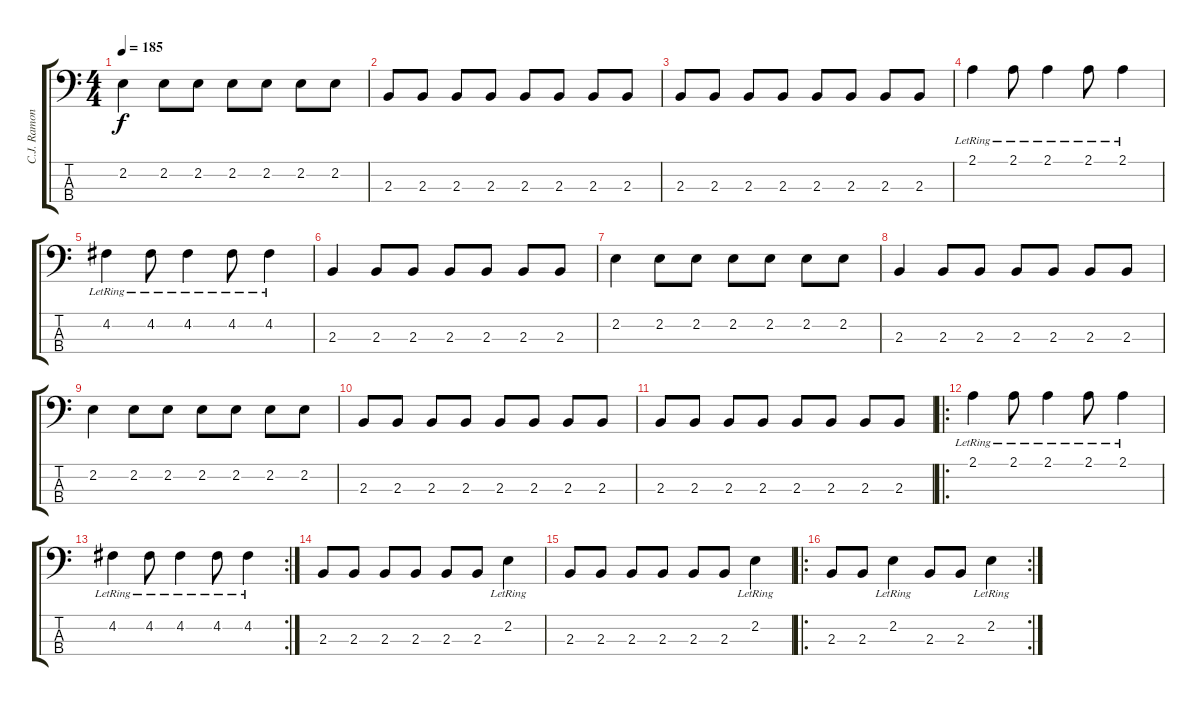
\track ("C.J. Ramone" "C.J. Ramon") {instrument electricbasspick}
\staff {score tabs}
\tuning (G2 D2 A1 E1) {hide}
\ts (4 4)
\tempo 185
\clef f4
\ks c
2.2.4{dy f} 2.2.8 2.2.8 2.2.8 2.2.8 2.2.8 2.2.8 |
2.3.8 2.3.8 2.3.8 2.3.8 2.3.8 2.3.8 2.3.8 2.3.8 |
2.3.8 2.3.8 2.3.8 2.3.8 2.3.8 2.3.8 2.3.8 2.3.8 |
2.1{lr}.4 2.1{lr}.8 2.1{lr}.4 2.1{lr}.8 2.1{lr}.4 |
4.2{lr}.4 4.2{lr}.8 4.2{lr}.4 4.2{lr}.8 4.2{lr}.4 |
2.3.4 2.3.8 2.3.8 2.3.8 2.3.8 2.3.8 2.3.8 |
2.2.4 2.2.8 2.2.8 2.2.8 2.2.8 2.2.8 2.2.8 |
2.3.4 2.3.8 2.3.8 2.3.8 2.3.8 2.3.8 2.3.8 |
2.2.4 2.2.8 2.2.8 2.2.8 2.2.8 2.2.8 2.2.8 |
2.3.8 2.3.8 2.3.8 2.3.8 2.3.8 2.3.8 2.3.8 2.3.8 |
2.3.8 2.3.8 2.3.8 2.3.8 2.3.8 2.3.8 2.3.8 2.3.8 |
\ro
2.1{lr}.4 2.1{lr}.8 2.1{lr}.4 2.1{lr}.8 2.1{lr}.4 |
\rc 2
4.2{lr}.4 4.2{lr}.8 4.2{lr}.4 4.2{lr}.8 4.2{lr}.4 |
2.3.8 2.3.8 2.3.8 2.3.8 2.3.8 2.3.8 2.2{lr}.4 |
2.3.8 2.3.8 2.3.8 2.3.8 2.3.8 2.3.8 2.2{lr}.4 |
\ro
\rc 2
2.3.8 2.3.8 2.2{lr}.4 2.3.8 2.3.8 2.2{lr}.4
